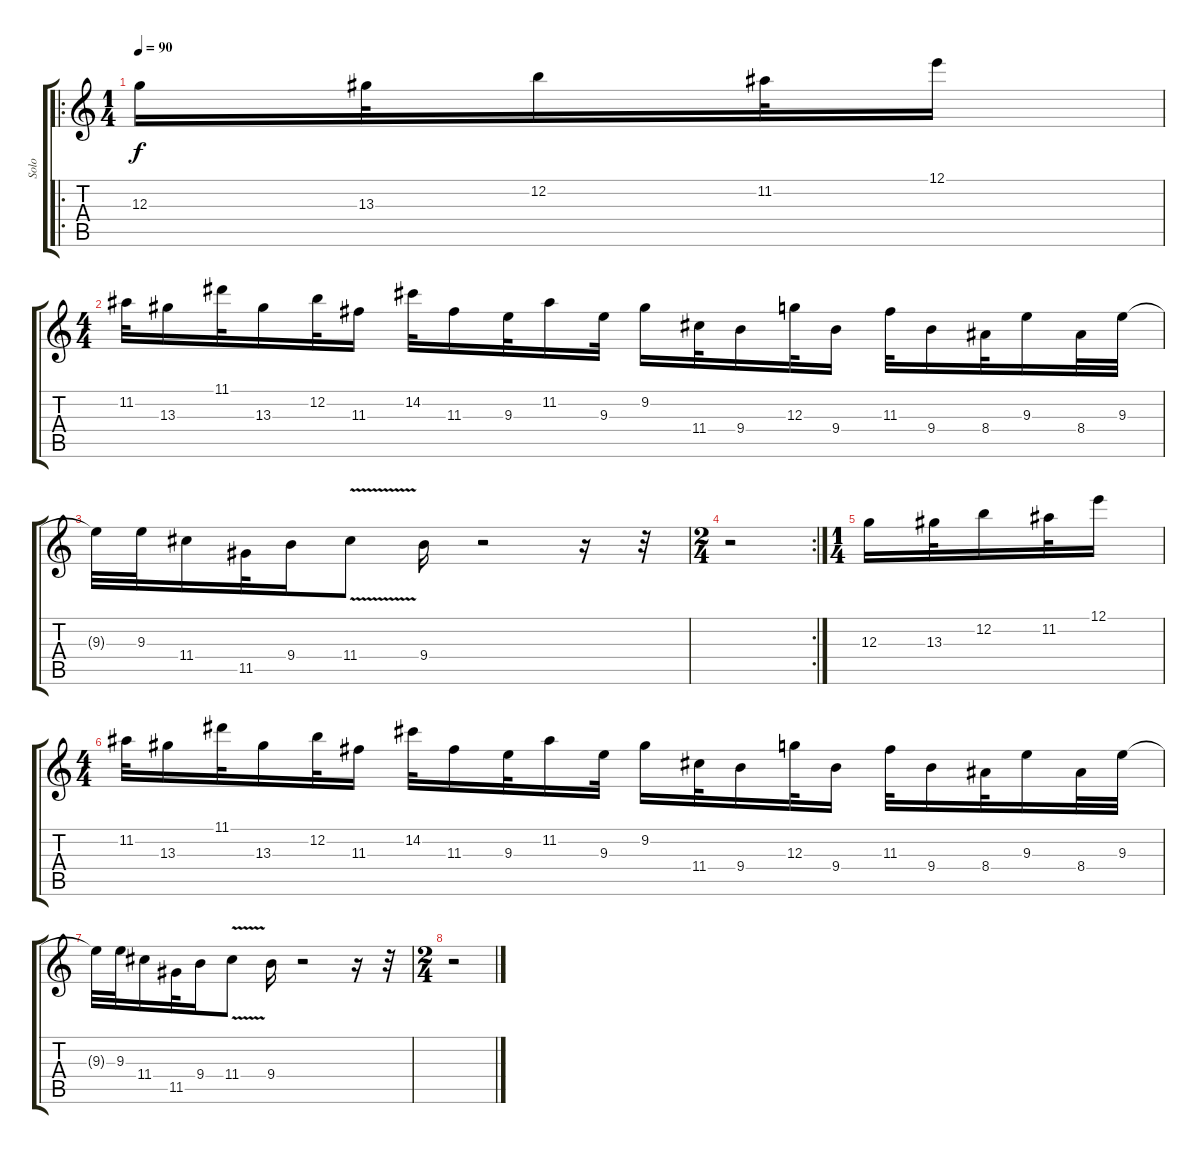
\track ("Solo" "Solo") {instrument distortionguitar}
\staff {score tabs}
\tuning (E4 B3 G3 D3 A2 E2) {hide}
\ro
\ts (1 4)
\tempo 90
\clef g2
\ks c
12.3.16{dy f instrument distortionguitar} 13.3.32 12.2.16 11.2.32 12.1.16 |
\ts (4 4)
11.2.32 13.3.16 11.1.32 13.3.16 12.2.32 11.3.16 14.2.32 11.3.16 9.3.32 11.2.16 9.3.32 9.2.16 11.4.32 9.4.16 12.3.32 9.4.16 11.3.32 9.4.16 8.4.32 9.3.16 8.4.32 9.3.32 |
9.3{t}.32 9.3.32 11.4.16 11.5.32 9.4.16 11.4{v}.8 9.4.16 r.2 r.16 r.32 |
\rc 2
\ts (2 4)
r.2 |
\ts (1 4)
12.3.16 13.3.32 12.2.16 11.2.32 12.1.16 |
\ts (4 4)
11.2.32 13.3.16 11.1.32 13.3.16 12.2.32 11.3.16 14.2.32 11.3.16 9.3.32 11.2.16 9.3.32 9.2.16 11.4.32 9.4.16 12.3.32 9.4.16 11.3.32 9.4.16 8.4.32 9.3.16 8.4.32 9.3.32 |
9.3{t}.32 9.3.32 11.4.16 11.5.32 9.4.16 11.4{v}.8 9.4.16 r.2 r.16 r.32 |
\ts (2 4)
r.2
